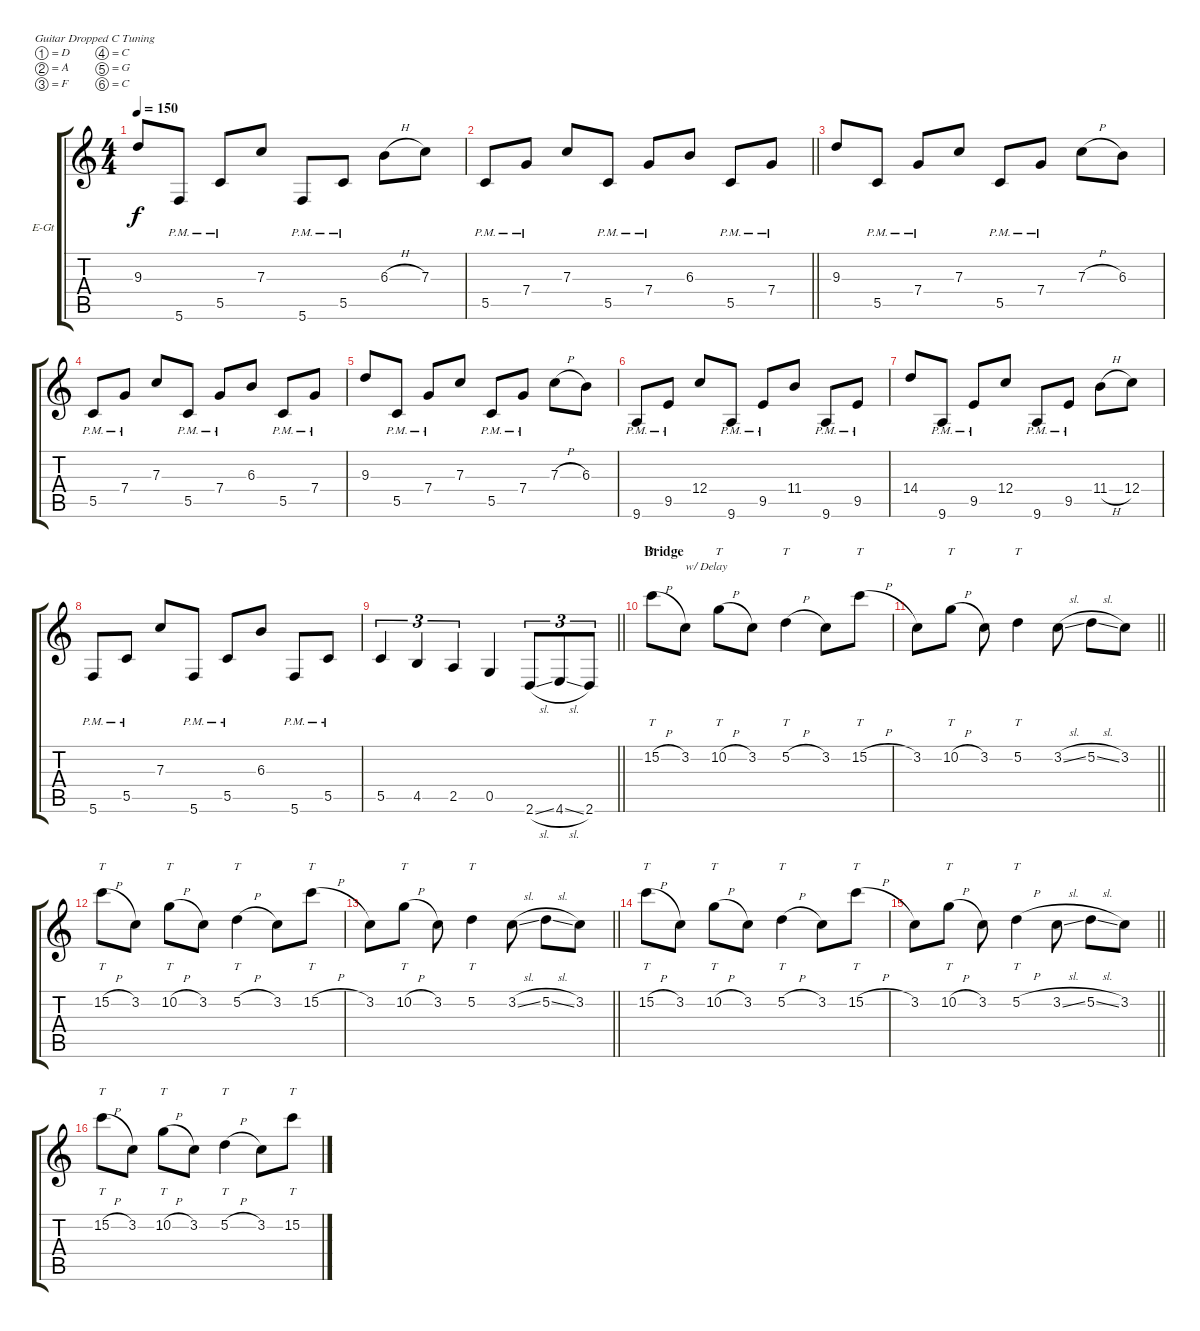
\bracketExtendMode groupsimilarinstruments
\firstSystemTrackNameOrientation horizontal
\otherSystemsTrackNameOrientation horizontal
\track ("Padge" "E-Gt") {solo instrument overdrivenguitar}
\staff {score tabs}
\tuning (D4 A3 F3 C3 G2 C2)
\ts (4 4)
\tempo 150
\clef g2
\ks c
9.3.8{dy f} 5.6{pm}.8 5.5{pm}.8 7.3.8 5.6{pm}.8 5.5{pm}.8 6.3{h}.8 7.3.8 |
\barLineRight lightlight
5.5{pm}.8 7.4{pm}.8 7.3.8 5.5{pm}.8 7.4{pm}.8 6.3.8 5.5{pm}.8 7.4{pm}.8 |
9.3.8 5.5{pm}.8 7.4{pm}.8 7.3.8 5.5{pm}.8 7.4{pm}.8 7.3{h}.8 6.3.8 |
5.5{pm}.8 7.4{pm}.8 7.3.8 5.5{pm}.8 7.4{pm}.8 6.3.8 5.5{pm}.8 7.4{pm}.8 |
9.3.8 5.5{pm}.8 7.4{pm}.8 7.3.8 5.5{pm}.8 7.4{pm}.8 7.3{h}.8 6.3.8 |
9.6{pm}.8 9.5{pm}.8 12.4.8 9.6{pm}.8 9.5{pm}.8 11.4.8 9.6{pm}.8 9.5{pm}.8 |
14.4.8 9.6{pm}.8 9.5{pm}.8 12.4.8 9.6{pm}.8 9.5{pm}.8 11.4{h}.8 12.4.8 |
5.6{pm}.8 5.5{pm}.8 7.3.8 5.6{pm}.8 5.5{pm}.8 6.3.8 5.6{pm}.8 5.5{pm}.8 |
\barLineRight lightlight
5.5.4{tu (3 2)} 4.5.4{tu (3 2)} 2.5.4{tu (3 2)} 0.5.4 2.6{sl}.8{tu (3 2)} 4.6{sl}.8{tu (3 2)} 2.6.8{tu (3 2)} |
\section ("" "Bridge")
15.2{h}.8{tt} 3.2.8{txt "w/ Delay"} 10.2{h}.8{tt} 3.2.8 5.2{h}.4{tt} 3.2.8 15.2{h}.8{tt} |
\barLineRight lightlight
3.2.8 10.2{h}.8{tt} 3.2.8 5.2.4{tt} 3.2{sl}.8 5.2{sl}.8 3.2.8 |
15.2{h}.8{tt} 3.2.8 10.2{h}.8{tt} 3.2.8 5.2{h}.4{tt} 3.2.8 15.2{h}.8{tt} |
\barLineRight lightlight
3.2.8 10.2{h}.8{tt} 3.2.8 5.2.4{tt} 3.2{sl}.8 5.2{sl}.8 3.2.8 |
15.2{h}.8{tt} 3.2.8 10.2{h}.8{tt} 3.2.8 5.2{h}.4{tt} 3.2.8 15.2{h}.8{tt} |
\barLineRight lightlight
3.2.8 10.2{h}.8{tt} 3.2.8 5.2{h}.4{tt} 3.2{sl}.8 5.2{sl}.8 3.2.8 |
15.2{h}.8{tt} 3.2.8 10.2{h}.8{tt} 3.2.8 5.2{h}.4{tt} 3.2.8 15.2{h}.8{tt}
